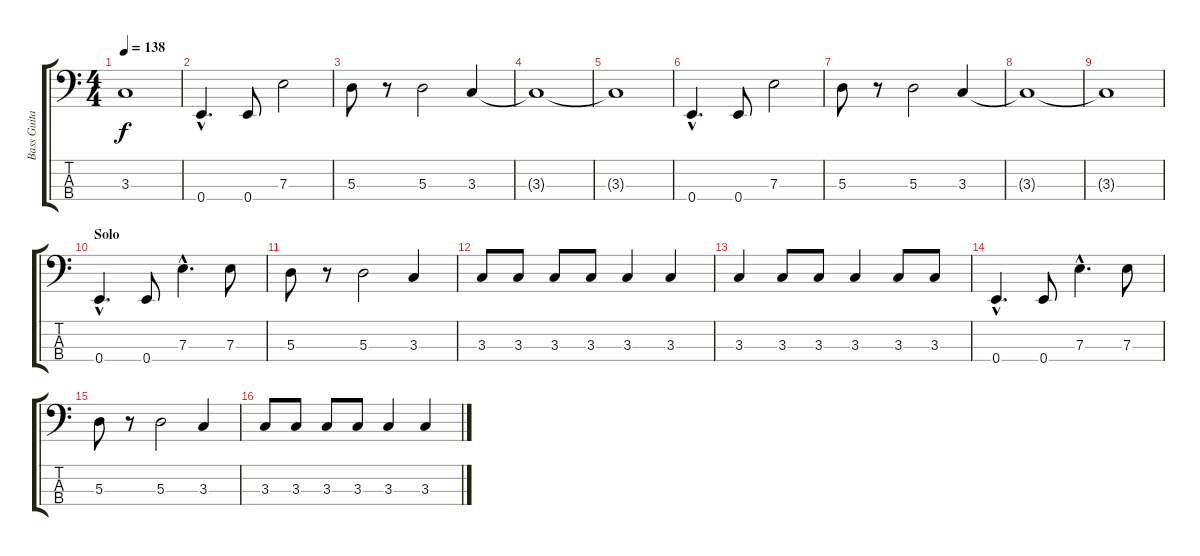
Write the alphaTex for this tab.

\track ("Bass Guitar" "Bass Guita") {instrument electricbasspick}
\staff {score tabs}
\tuning (G2 D2 A1 E1) {hide}
\ts (4 4)
\tempo 138
\clef f4
\ks c
3.3{t}.1{dy f} |
0.4{hac}.4{d} 0.4.8 7.3.2 |
5.3.8 r.8 5.3.2 3.3.4 |
3.3{t}.1 |
3.3{t}.1 |
0.4{hac}.4{d} 0.4.8 7.3.2 |
5.3.8 r.8 5.3.2 3.3.4 |
3.3{t}.1 |
3.3{t}.1 |
\section ("" "Solo")
0.4{hac}.4{d} 0.4.8 7.3{hac}.4{d} 7.3.8 |
5.3.8 r.8 5.3.2 3.3.4 |
3.3.8 3.3.8 3.3.8 3.3.8 3.3.4 3.3.4 |
3.3.4 3.3.8 3.3.8 3.3.4 3.3.8 3.3.8 |
0.4{hac}.4{d} 0.4.8 7.3{hac}.4{d} 7.3.8 |
5.3.8 r.8 5.3.2 3.3.4 |
3.3.8 3.3.8 3.3.8 3.3.8 3.3.4 3.3.4
